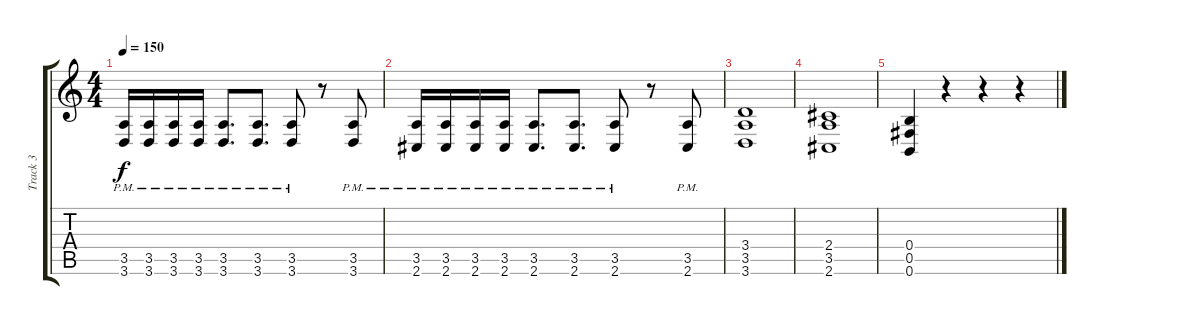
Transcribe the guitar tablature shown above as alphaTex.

\track ("Track 3" "Track 3") {instrument overdrivenguitar}
\staff {score tabs}
\tuning (Db4 Ab3 E3 B2 Gb2 B1) {hide}
\ts (4 4)
\tempo 150
\clef g2
\ks c
(3.5{pm} 3.6{pm}).16{dy f} (3.5{pm} 3.6{pm}).16 (3.5{pm} 3.6{pm}).16 (3.5{pm} 3.6{pm}).16 (3.5{pm} 3.6{pm}).8{d} (3.5{pm} 3.6{pm}).8{d} (3.5{pm} 3.6{pm}).8 r.8 (3.5{pm} 3.6{pm}).8 |
(3.5{pm} 2.6{pm}).16 (3.5{pm} 2.6{pm}).16 (3.5{pm} 2.6{pm}).16 (3.5{pm} 2.6{pm}).16 (3.5{pm} 2.6{pm}).8{d} (3.5{pm} 2.6{pm}).8{d} (3.5{pm} 2.6{pm}).8 r.8 (3.5{pm} 2.6{pm}).8 |
(3.4 3.5 3.6).1 |
(2.4 3.5 2.6).1 |
(0.4 0.5 0.6).4 r.4 r.4 r.4
